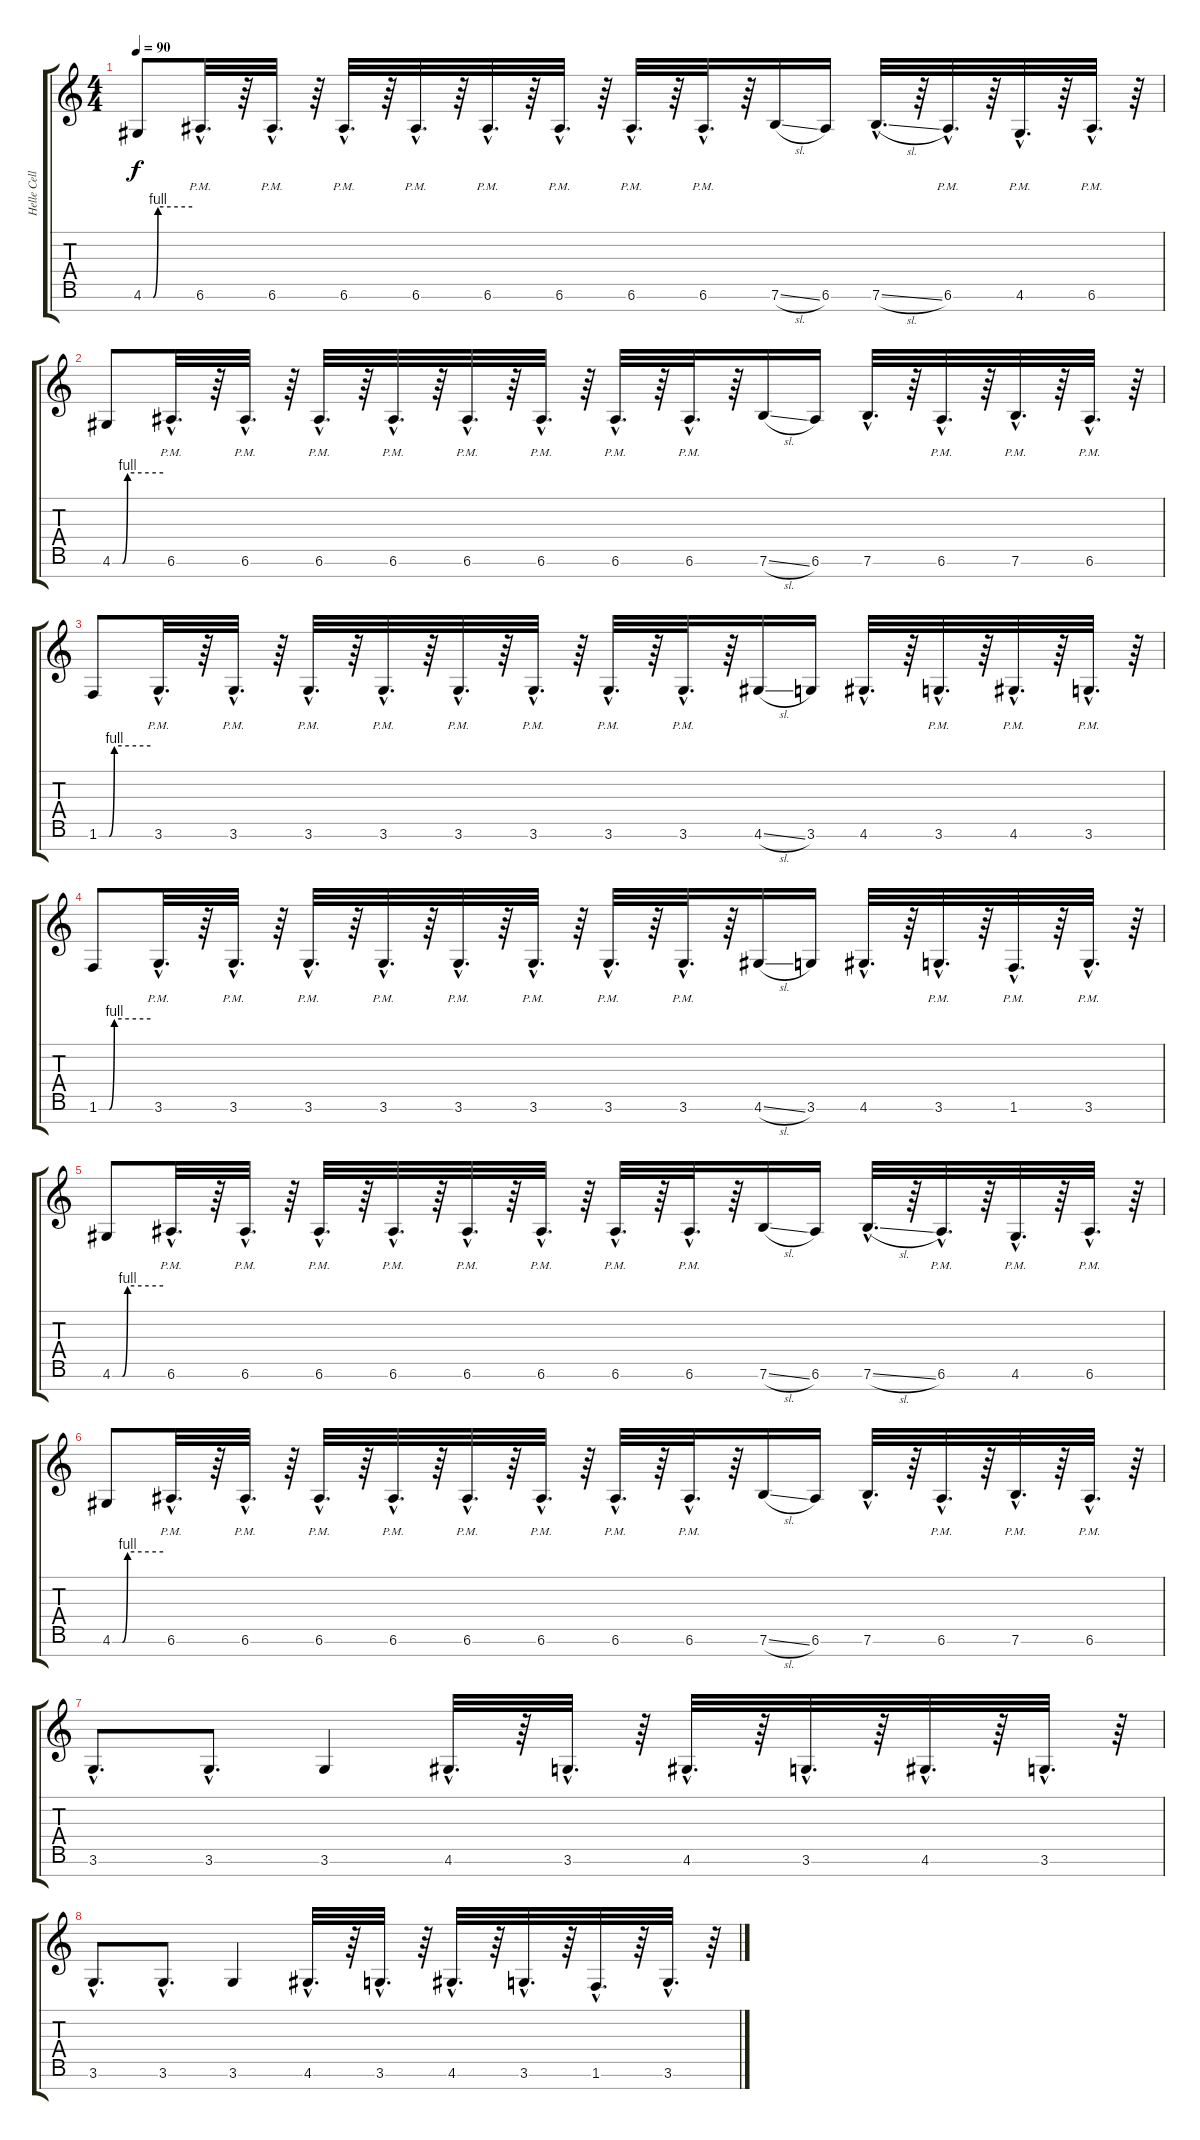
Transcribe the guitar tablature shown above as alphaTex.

\track ("Helle Cello" "Helle Cell") {instrument distortionguitar}
\staff {score tabs}
\tuning (E4 B3 G3 D3 A2 E2 B1) {hide}
\ts (4 4)
\tempo 90
\clef g2
\ks c
4.6{be (custom 0 0 12 0 18 4 60 4)}.8{dy f} 6.6{hac pm}.32{d} r.64 6.6{hac pm}.32{d} r.64 6.6{hac pm}.32{d} r.64 6.6{hac pm}.32{d} r.64 6.6{hac pm}.32{d} r.64 6.6{hac pm}.32{d} r.64 6.6{hac pm}.32{d} r.64 6.6{hac pm}.32{d} r.64 7.6{sl}.16 6.6.16 7.6{sl hac}.32{d} r.64 6.6{hac pm}.32{d} r.64 4.6{hac pm}.32{d} r.64 6.6{hac pm}.32{d} r.64 |
4.6{be (custom 0 0 12 0 18 4 60 4)}.8 6.6{hac pm}.32{d} r.64 6.6{hac pm}.32{d} r.64 6.6{hac pm}.32{d} r.64 6.6{hac pm}.32{d} r.64 6.6{hac pm}.32{d} r.64 6.6{hac pm}.32{d} r.64 6.6{hac pm}.32{d} r.64 6.6{hac pm}.32{d} r.64 7.6{sl}.16 6.6.16 7.6{hac}.32{d} r.64 6.6{hac pm}.32{d} r.64 7.6{hac pm}.32{d} r.64 6.6{hac pm}.32{d} r.64 |
1.6{be (custom 0 0 12 0 18 4 60 4)}.8 3.6{hac pm}.32{d} r.64 3.6{hac pm}.32{d} r.64 3.6{hac pm}.32{d} r.64 3.6{hac pm}.32{d} r.64 3.6{hac pm}.32{d} r.64 3.6{hac pm}.32{d} r.64 3.6{hac pm}.32{d} r.64 3.6{hac pm}.32{d} r.64 4.6{sl}.16 3.6.16 4.6{hac}.32{d} r.64 3.6{hac pm}.32{d} r.64 4.6{hac pm}.32{d} r.64 3.6{hac pm}.32{d} r.64 |
1.6{be (custom 0 0 12 0 18 4 60 4)}.8 3.6{hac pm}.32{d} r.64 3.6{hac pm}.32{d} r.64 3.6{hac pm}.32{d} r.64 3.6{hac pm}.32{d} r.64 3.6{hac pm}.32{d} r.64 3.6{hac pm}.32{d} r.64 3.6{hac pm}.32{d} r.64 3.6{hac pm}.32{d} r.64 4.6{sl}.16 3.6.16 4.6{hac}.32{d} r.64 3.6{hac pm}.32{d} r.64 1.6{hac pm}.32{d} r.64 3.6{hac pm}.32{d} r.64 |
4.6{be (custom 0 0 12 0 18 4 60 4)}.8 6.6{hac pm}.32{d} r.64 6.6{hac pm}.32{d} r.64 6.6{hac pm}.32{d} r.64 6.6{hac pm}.32{d} r.64 6.6{hac pm}.32{d} r.64 6.6{hac pm}.32{d} r.64 6.6{hac pm}.32{d} r.64 6.6{hac pm}.32{d} r.64 7.6{sl}.16 6.6.16 7.6{sl hac}.32{d} r.64 6.6{hac pm}.32{d} r.64 4.6{hac pm}.32{d} r.64 6.6{hac pm}.32{d} r.64 |
4.6{be (custom 0 0 12 0 18 4 60 4)}.8 6.6{hac pm}.32{d} r.64 6.6{hac pm}.32{d} r.64 6.6{hac pm}.32{d} r.64 6.6{hac pm}.32{d} r.64 6.6{hac pm}.32{d} r.64 6.6{hac pm}.32{d} r.64 6.6{hac pm}.32{d} r.64 6.6{hac pm}.32{d} r.64 7.6{sl}.16 6.6.16 7.6{hac}.32{d} r.64 6.6{hac pm}.32{d} r.64 7.6{hac pm}.32{d} r.64 6.6{hac pm}.32{d} r.64 |
3.6{hac}.8{d} 3.6{hac}.8{d} 3.6.4 4.6{hac}.32{d} r.64 3.6{hac}.32{d} r.64 4.6{hac}.32{d} r.64 3.6{hac}.32{d} r.64 4.6{hac}.32{d} r.64 3.6{hac}.32{d} r.64 |
3.6{hac}.8{d} 3.6{hac}.8{d} 3.6.4 4.6{hac}.32{d} r.64 3.6{hac}.32{d} r.64 4.6{hac}.32{d} r.64 3.6{hac}.32{d} r.64 1.6{hac}.32{d} r.64 3.6{hac}.32{d} r.64
